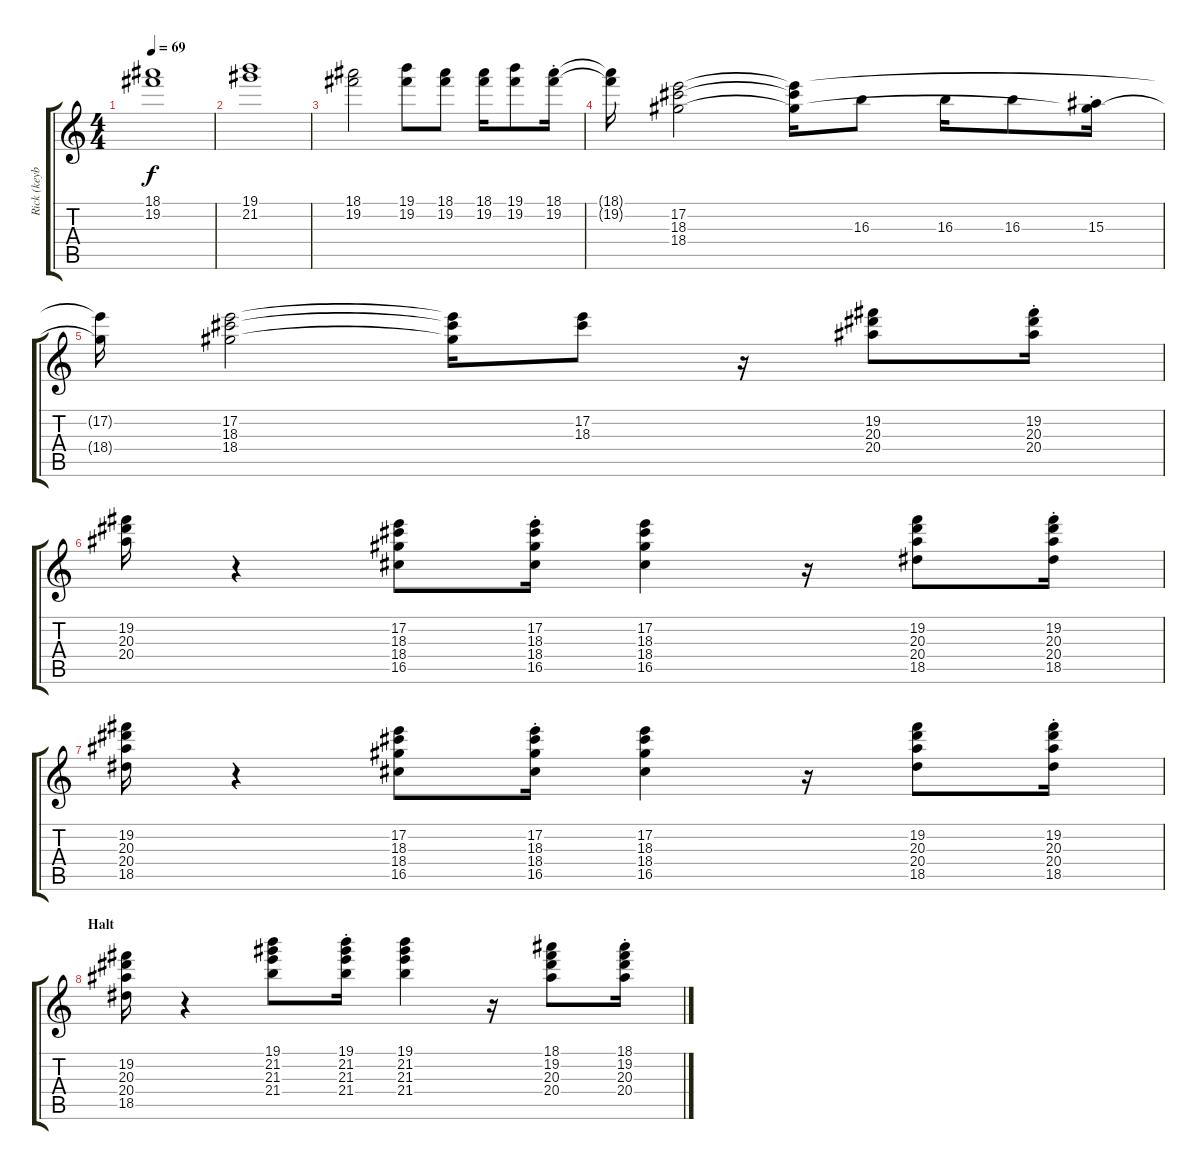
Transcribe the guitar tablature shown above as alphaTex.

\track ("Rick (keyboard 1 - up.manual)" "Rick (keyb") {instrument drawbarorgan}
\staff {score tabs}
\tuning (E5 B4 G4 D4 A3 E3) {hide}
\ts (4 4)
\tempo 69
\clef g2
\ks c
(18.1 19.2).1{dy f} |
(19.1 21.2).1 |
(18.1 19.2).2 (19.1 19.2).8 (18.1 19.2).8 (18.1 19.2).16 (19.1 19.2).8 (18.1{st} 19.2{st}).16 |
(18.1{t} 19.2{t}).16 (17.2 18.3 18.4).2 (17.2{t} 18.3{t} 18.4{t}).16 16.3.8 16.3.16 16.3.8 (15.3{st} 18.4{t}).16 |
(17.2{t} 18.4{t}).16 (17.2 18.3 18.4).2 (17.2{t} 18.3{t} 18.4{t}).16 (17.2 18.3).8 r.16 (19.2 20.3 20.4).8 (19.2{st} 20.3{st} 20.4{st}).16 |
(19.2 20.3 20.4).16 r.4 (17.2 18.3 18.4 16.5).8 (17.2{st} 18.3{st} 18.4{st} 16.5{st}).16 (17.2 18.3 18.4 16.5).4 r.16 (19.2 20.3 20.4 18.5).8 (19.2{st} 20.3{st} 20.4{st} 18.5).16 |
(19.2 20.3 20.4 18.5).16 r.4 (17.2 18.3 18.4 16.5).8 (17.2{st} 18.3{st} 18.4{st} 16.5{st}).16 (17.2 18.3 18.4 16.5).4 r.16 (19.2 20.3 20.4 18.5).8 (19.2{st} 20.3{st} 20.4{st} 18.5).16 |
\section ("" "Halt")
(19.2 20.3 20.4 18.5).16 r.4 (19.1 21.2 21.3 21.4).8{volume 8} (19.1{st} 21.2{st} 21.3{st} 21.4{st}).16 (19.1 21.2 21.3 21.4).4 r.16 (18.1 19.2 20.3 20.4).8{volume 0} (18.1 19.2{st} 20.3{st} 20.4{st}).16
